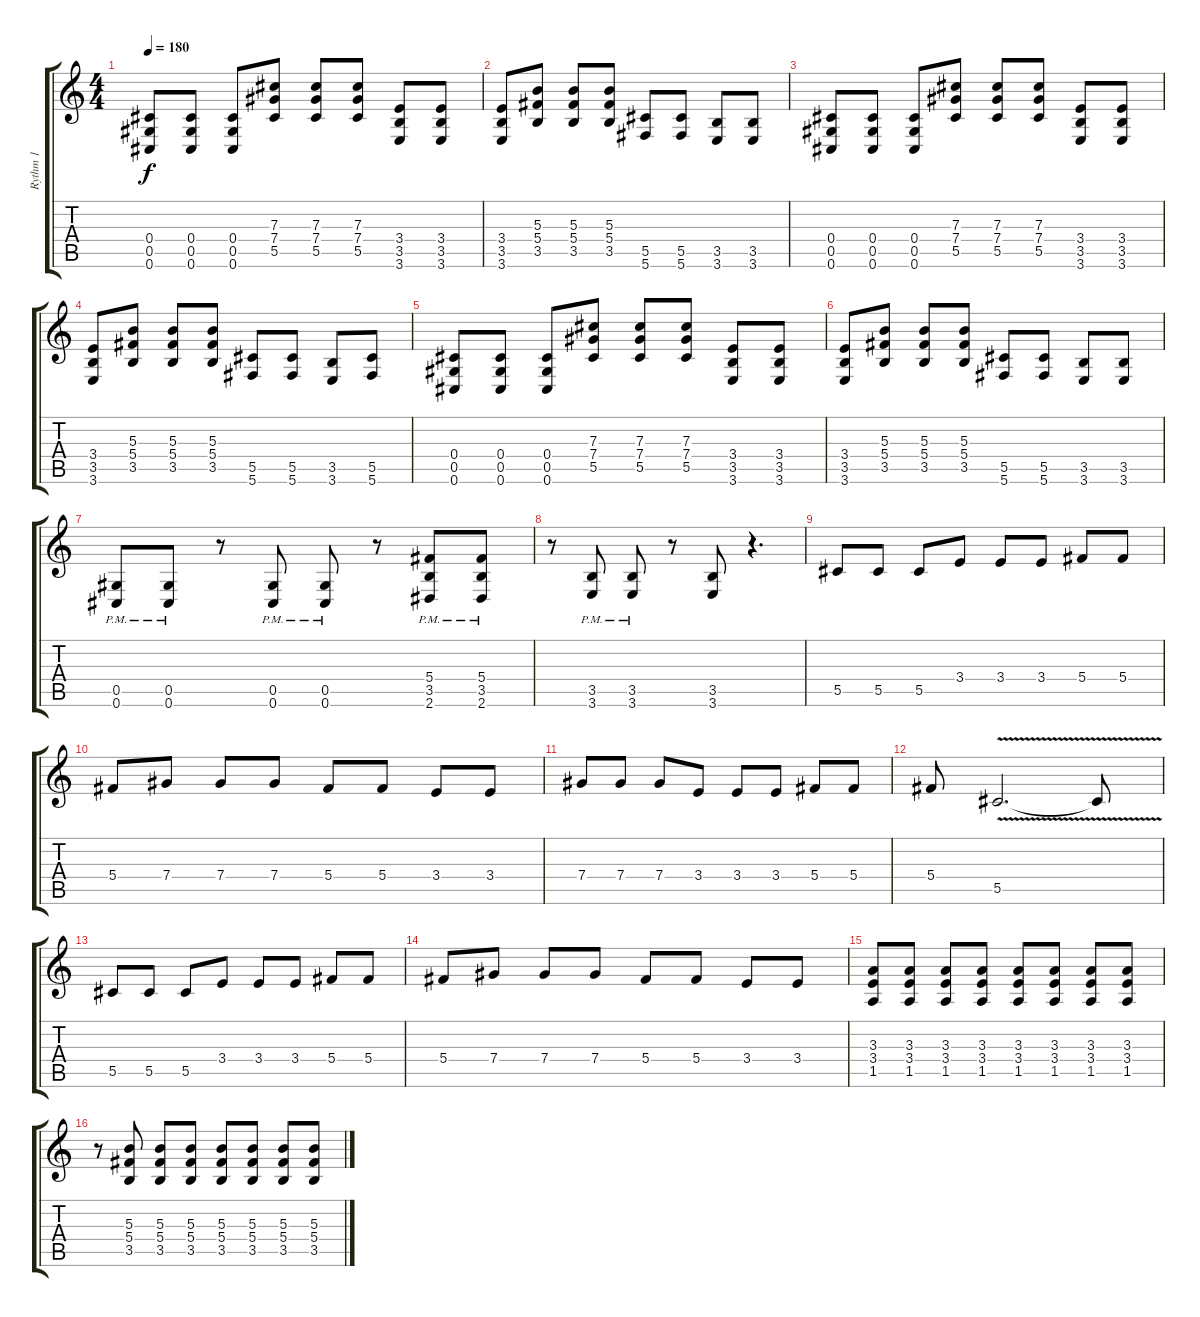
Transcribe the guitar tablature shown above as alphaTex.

\track ("Rythm 1" "Rythm 1") {instrument distortionguitar}
\staff {score tabs}
\tuning (Eb4 Bb3 Gb3 Db3 Ab2 Db2) {hide}
\ts (4 4)
\tempo 180
\clef g2
\ks c
(0.4 0.5 0.6).8{dy f} (0.4 0.5 0.6).8 (0.4 0.5 0.6).8 (7.3 7.4 5.5).8 (7.3 7.4 5.5).8 (7.3 7.4 5.5).8 (3.4 3.5 3.6).8 (3.4 3.5 3.6).8 |
(3.4 3.5 3.6).8 (5.3 5.4 3.5).8 (5.3 5.4 3.5).8 (5.3 5.4 3.5).8 (5.5 5.6).8 (5.5 5.6).8 (3.5 3.6).8 (3.5 3.6).8 |
(0.4 0.5 0.6).8 (0.4 0.5 0.6).8 (0.4 0.5 0.6).8 (7.3 7.4 5.5).8 (7.3 7.4 5.5).8 (7.3 7.4 5.5).8 (3.4 3.5 3.6).8 (3.4 3.5 3.6).8 |
(3.4 3.5 3.6).8 (5.3 5.4 3.5).8 (5.3 5.4 3.5).8 (5.3 5.4 3.5).8 (5.5 5.6).8 (5.5 5.6).8 (3.5 3.6).8 (5.5 5.6).8 |
(0.4 0.5 0.6).8 (0.4 0.5 0.6).8 (0.4 0.5 0.6).8 (7.3 7.4 5.5).8 (7.3 7.4 5.5).8 (7.3 7.4 5.5).8 (3.4 3.5 3.6).8 (3.4 3.5 3.6).8 |
(3.4 3.5 3.6).8 (5.3 5.4 3.5).8 (5.3 5.4 3.5).8 (5.3 5.4 3.5).8 (5.5 5.6).8 (5.5 5.6).8 (3.5 3.6).8 (3.5 3.6).8 |
(0.5{pm} 0.6{pm}).8 (0.5{pm} 0.6{pm}).8 r.8 (0.5{pm} 0.6{pm}).8 (0.5{pm} 0.6{pm}).8 r.8 (5.4{pm} 3.5{pm} 2.6{pm}).8 (5.4{pm} 3.5{pm} 2.6{pm}).8 |
r.8 (3.5{pm} 3.6{pm}).8 (3.5{pm} 3.6{pm}).8 r.8 (3.5 3.6).8 r.4{d} |
5.5.8 5.5.8 5.5.8 3.4.8 3.4.8 3.4.8 5.4.8 5.4.8 |
5.4.8 7.4.8 7.4.8 7.4.8 5.4.8 5.4.8 3.4.8 3.4.8 |
7.4.8 7.4.8 7.4.8 3.4.8 3.4.8 3.4.8 5.4.8 5.4.8 |
5.4.8 5.5{v}.2{d} 5.5{t}.8 |
5.5.8 5.5.8 5.5.8 3.4.8 3.4.8 3.4.8 5.4.8 5.4.8 |
5.4.8 7.4.8 7.4.8 7.4.8 5.4.8 5.4.8 3.4.8 3.4.8 |
(3.3 3.4 1.5).8 (3.3 3.4 1.5).8 (3.3 3.4 1.5).8 (3.3 3.4 1.5).8 (3.3 3.4 1.5).8 (3.3 3.4 1.5).8 (3.3 3.4 1.5).8 (3.3 3.4 1.5).8 |
r.8 (5.3 5.4 3.5).8 (5.3 5.4 3.5).8 (5.3 5.4 3.5).8 (5.3 5.4 3.5).8 (5.3 5.4 3.5).8 (5.3 5.4 3.5).8 (5.3 5.4 3.5).8
